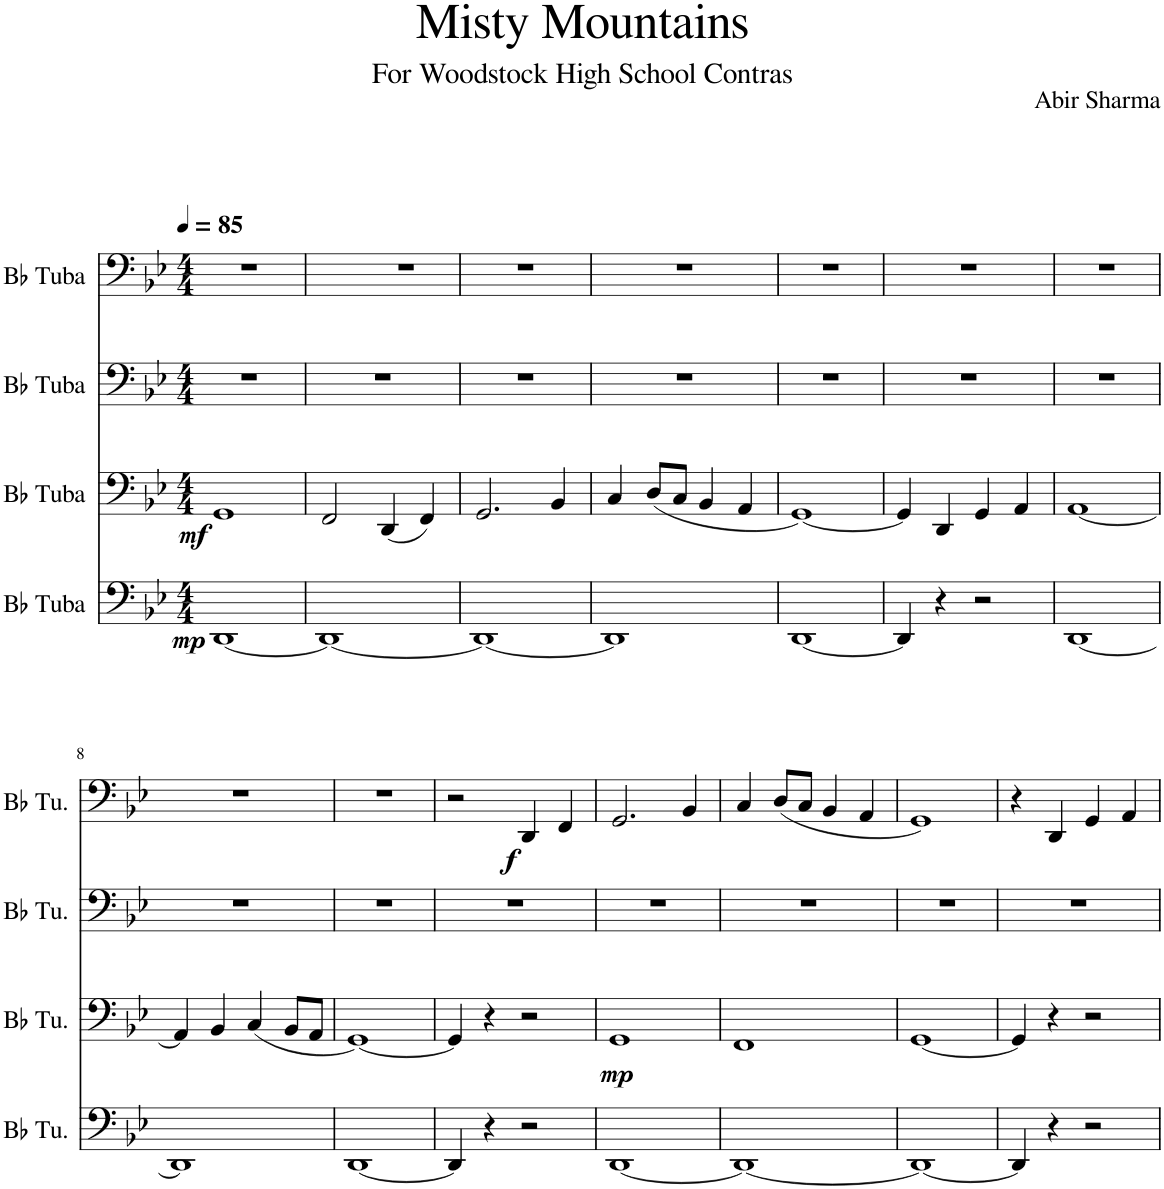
**kern	**dynam	**kern	**dynam	**kern	**kern	**dynam
*part4	*part4	*part3	*part3	*part2	*part1	*part1
*staff4	*staff4	*staff3	*staff3	*staff2	*staff1	*staff1
*I"Bb Tuba	*	*I"Bb Tuba	*	*I"Bb Tuba	*I"Bb Tuba	*
*I'Bb Tu.	*	*I'Bb Tu.	*	*I'Bb Tu.	*I'Bb Tu.	*
*clefF4	*	*clefF4	*	*clefF4	*clefF4	*
*k[b-e-]	*	*k[b-e-]	*	*k[b-e-]	*k[b-e-]	*
*M4/4	*	*M4/4	*	*M4/4	*M4/4	*
*MM85	*	*MM85	*	*MM85	*MM85	*
=1	=1	=1	=1	=1	=1	=1
!	!LO:DY:b	!	!LO:DY:b	!	!	!
[1DD	mp	1GG	mf	1r	1r	.
=2	=2	=2	=2	=2	=2	=2
1DD_	.	2FF/	.	1r	1r	.
.	.	(4DD/	.	.	.	.
.	.	4FF/)	.	.	.	.
=3	=3	=3	=3	=3	=3	=3
1DD_	.	2.GG/	.	1r	1r	.
.	.	4BB-/	.	.	.	.
=4	=4	=4	=4	=4	=4	=4
1DD]	.	4C/	.	1r	1r	.
.	.	(8D/L	.	.	.	.
.	.	8C/J	.	.	.	.
.	.	4BB-/	.	.	.	.
.	.	4AA/	.	.	.	.
=5	=5	=5	=5	=5	=5	=5
[1DD	.	[1GG)	.	1r	1r	.
=6	=6	=6	=6	=6	=6	=6
4DD/]	.	4GG/]	.	1r	1r	.
4r	.	4DD/	.	.	.	.
2r	.	4GG/	.	.	.	.
.	.	4AA/	.	.	.	.
=7	=7	=7	=7	=7	=7	=7
[1DD	.	[1AA	.	1r	1r	.
!!LO:LB:g=z
=8	=8	=8	=8	=8	=8	=8
1DD]	.	4AA/]	.	1r	1r	.
.	.	4BB-/	.	.	.	.
.	.	(4C/	.	.	.	.
.	.	8BB-/L	.	.	.	.
.	.	8AA/J	.	.	.	.
=9	=9	=9	=9	=9	=9	=9
[1DD	.	[1GG)	.	1r	1r	.
=10	=10	=10	=10	=10	=10	=10
4DD/]	.	4GG/]	.	1r	2r	.
4r	.	4r	.	.	.	.
!	!	!	!	!	!	!LO:DY:b
2r	.	2r	.	.	4DD/	f
.	.	.	.	.	4FF/	.
=11	=11	=11	=11	=11	=11	=11
!	!	!	!LO:DY:b	!	!	!
[1DD	.	1GG	mp	1r	2.GG/	.
.	.	.	.	.	4BB-/	.
=12	=12	=12	=12	=12	=12	=12
1DD_	.	1FF	.	1r	4C/	.
.	.	.	.	.	(8D/L	.
.	.	.	.	.	8C/J	.
.	.	.	.	.	4BB-/	.
.	.	.	.	.	4AA/	.
=13	=13	=13	=13	=13	=13	=13
1DD_	.	[1GG	.	1r	1GG)	.
=14	=14	=14	=14	=14	=14	=14
4DD/]	.	4GG/]	.	1r	4r	.
4r	.	4r	.	.	4DD/	.
2r	.	2r	.	.	4GG/	.
.	.	.	.	.	4AA/	.
=	=	=	=	=	=	=
*-	*-	*-	*-	*-	*-	*-
